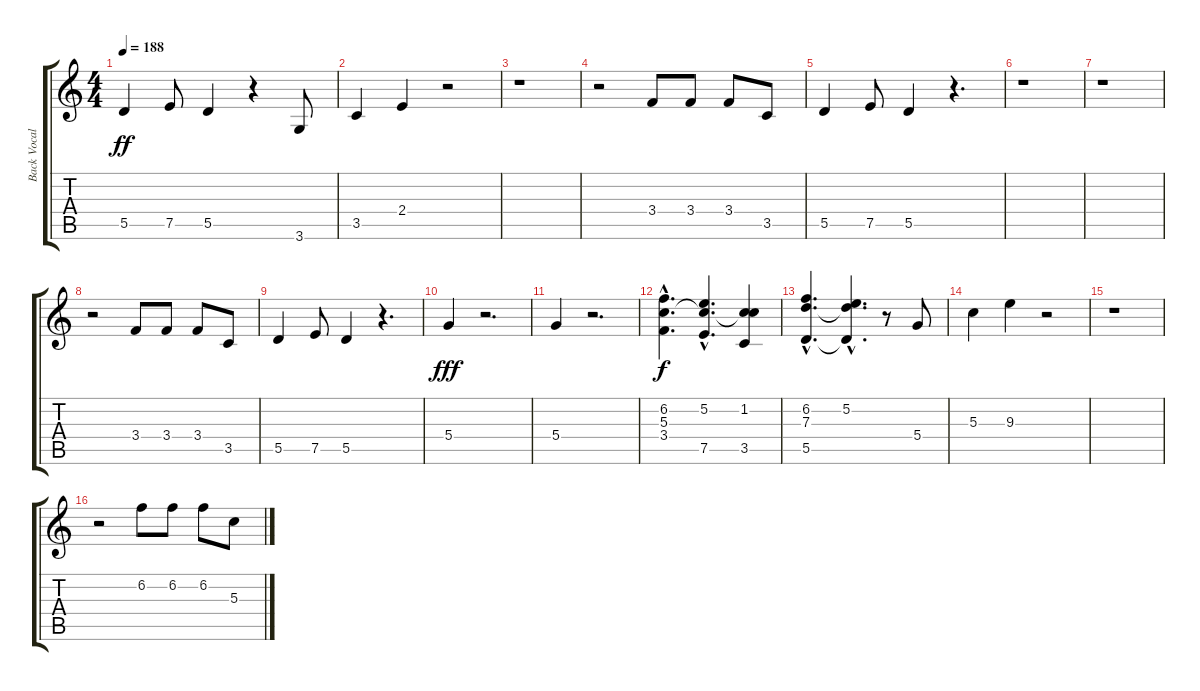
\track ("Back Vocals" "Back Vocal") {instrument distortionguitar}
\staff {score tabs}
\tuning (E4 B3 G3 D3 A2 E2) {hide}
\ts (4 4)
\tempo 188
\clef g2
\ks c
5.5.4{dy ff} 7.5.8 5.5.4 r.4 3.6.8 |
3.5.4 2.4.4 r.2 |
r.1 |
r.2 3.4.8 3.4.8 3.4.8 3.5.8 |
5.5.4 7.5.8 5.5.4 r.4{d} |
r.1 |
r.1 |
r.2 3.4.8 3.4.8 3.4.8 3.5.8 |
5.5.4 7.5.8 5.5.4 r.4{d} |
5.4.4{dy fff} r.2{d} |
5.4.4 r.2{d} |
(6.2{hac} 5.3{hac} 3.4{hac}).4{d dy f volume 13} (5.2{hac} 5.3{hac t} 7.5{hac}).4{d} (1.2 5.3{t} 3.5).4 |
(6.2{hac} 7.3{hac} 5.5{hac}).4{d} (5.2{hac} 7.3{hac t} 5.5{hac t}).4{d} r.8 5.4.8 |
5.3.4 9.3.4 r.2 |
r.1 |
r.2 6.2.8 6.2.8 6.2.8 5.3.8
